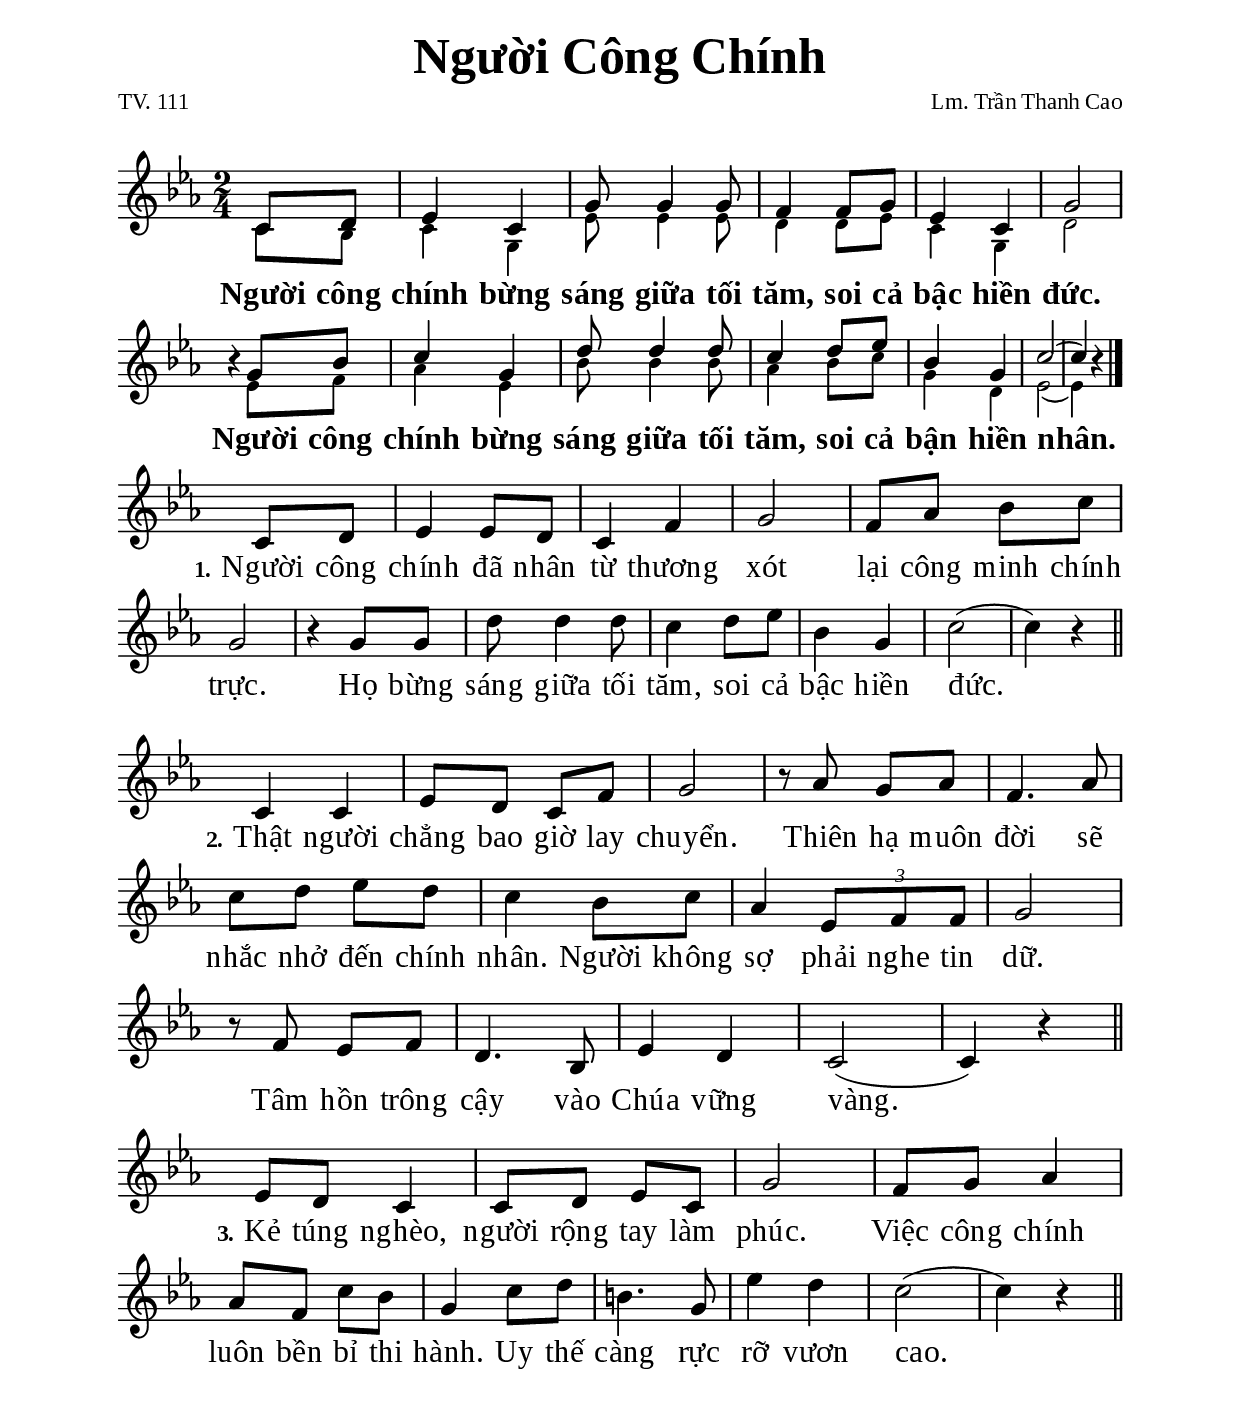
% Cài đặt chung
\version "2.20.0"
\include "english.ly"

\header {
  title = \markup { \fontsize #3 "Người Công Chính" }
  poet = "TV. 111"
  composer = "Lm. Trần Thanh Cao"
  arranger = " "
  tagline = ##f
}

\paper {
  #(set-paper-size "a4")
  top-margin = 10\mm
  bottom-margin = 10\mm
  left-margin = 20\mm
  right-margin = 20\mm
  indent = #0
  #(define fonts
    (make-pango-font-tree
      "Liberation Serif"
      "Liberation Serif"
      "Liberation Serif"
      (/ 20 20)))
  page-count = #1
}

% Nhạc điệp khúc
nhacDiepKhucSop = \relative c' {
  \partial 4 c8 d |
  ef4 c |
  g'8 g4 g8 |
  f4 f8 g |
  ef4 c |
  g'2 |
  r4 g8 bf |
  c4 g |
  d'8 d4 d8 |
  c4 d8 ef |
  bf4 g |
  c2 ( |
  c4) r \bar "|."
}

nhacDiepKhucBas = \relative c' {
  \partial 4 c8 bf |
  c4 g |
  ef'8 ef4 ef8 |
  d4 d8 ef |
  c4 g |
  d'2 |
  r4 ef8 f |
  af4 ef |
  bf'8 bf4 bf8 |
  af4 bf8 c |
  g4 d |
  ef2 ( |
  ef4) r
}

% Nhạc phiên khúc
nhacPhienKhucMot = \relative c' {
  \partial 4 c8 d |
  ef4 ef8 d |
  c4 f |
  g2 |
  f8 af bf c |
  g2 |
  r4 g8 g |
  d' d4 d8 |
  c4 d8 ef |
  bf4 g |
  c2 ( |
  c4) r \bar "||"
}

nhacPhienKhucHai = \relative c' {
  c4 c |
  ef8 d c f |
  g2 |
  r8 af g af |
  f4. af8 |
  c d ef d |
  c4 bf8 c |
  af4 \tuplet 3/2 { ef8 f f } |
  g2 |
  r8 f ef f |
  d4. bf8 |
  ef4 d |
  c2 ( |
  c4) r \bar "||"
}

nhacPhienKhucBa = \relative c' {
  ef8 d c4 |
  c8 d ef c |
  g'2 |
  f8 g af4 |
  af8 f c' bf |
  g4 c8 d |
  b!4. g8 |
  ef'4 d |
  c2 ( |
  c4) r \bar "||"
}

% Lời điệp khúc
loiDiepKhuc = \lyricmode {
  Người công chính bừng sáng giữa tối tăm,
  soi cả bậc hiền đức.
  Người công chính bừng sáng giữa tối tăm,
  soi cả bận hiền nhân.
}

% Lời phiên khúc
loiPhienKhucMot = \lyricmode {
  \set stanza = #"1."
  Người công chính đã nhân từ thương xót
  lại công minh chính trực.
  Họ bừng sáng giữa tối tăm, soi cả bậc hiền đức.
}

loiPhienKhucHai = \lyricmode {
  \set stanza = #"2."
  Thật người chẳng bao giờ lay chuyển.
  Thiên hạ muôn đời sẽ nhắc nhở đến chính nhân.
  Người không sợ phải nghe tin dữ.
  Tâm hồn trông cậy vào Chúa vững vàng.
}

loiPhienKhucBa = \lyricmode {
  \set stanza = #"3."
  Kẻ túng nghèo, người rộng tay làm phúc.
  Việc công chính luôn bền bỉ thi hành.
  Uy thế càng rực rỡ vươn cao.
}


% Dàn trang
\score {
  \new ChoirStaff <<
    \new Staff = diepKhuc \with {
        \consists "Merge_rests_engraver"
        \magnifyStaff #(magstep +1)
      }
      <<
      \new Voice = beSop {
        \voiceOne \key ef \major \time 2/4 \nhacDiepKhucSop
      }
      \new Voice = beBas {
        \override NoteHead.font-size = #-2
        \voiceTwo \key ef \major \time 2/4 \nhacDiepKhucBas
      }
    >>
    \new Lyrics \lyricsto beSop \loiDiepKhuc
  >>
  \layout {
    \override Lyrics.LyricText.font-series = #'bold
    \override Lyrics.LyricText.font-size = #+3
    \override Lyrics.LyricSpace.minimum-distance = #1.0
    \override Score.BarNumber.break-visibility = ##(#f #f #f)
  }
}

\score {
  \new ChoirStaff <<
    \new Staff = phienKhuc \with {
        \magnifyStaff #(magstep +1)
      }
      <<
      \new Voice = beSop {
        \key ef \major \time 2/4 \nhacPhienKhucMot
      }
    >>
    \new Lyrics \lyricsto beSop \loiPhienKhucMot
  >>
  \layout {
    \override Staff.TimeSignature.transparent = ##t
    \override Lyrics.LyricText.font-size = #+3
    \override Lyrics.LyricSpace.minimum-distance = #1.0
    \override Score.BarNumber.break-visibility = ##(#f #f #f)
  }
}

\score {
  \new ChoirStaff <<
    \new Staff = phienKhuc \with {
        \magnifyStaff #(magstep +1)
      }
      <<
      \new Voice = beSop {
        \key ef \major \time 2/4 \nhacPhienKhucHai
      }
    >>
    \new Lyrics \lyricsto beSop \loiPhienKhucHai
  >>
  \layout {
    \override Staff.TimeSignature.transparent = ##t
    \override Lyrics.LyricText.font-size = #+3
    \override Lyrics.LyricSpace.minimum-distance = #1.0
    \override Score.BarNumber.break-visibility = ##(#f #f #f)
  }
}

\score {
  \new ChoirStaff <<
    \new Staff = phienKhuc \with {
        \magnifyStaff #(magstep +1)
      }
      <<
      \new Voice = beSop {
        \key ef \major \time 2/4 \nhacPhienKhucBa
      }
    >>
    \new Lyrics \lyricsto beSop \loiPhienKhucBa
  >>
  \layout {
    \override Staff.TimeSignature.transparent = ##t
    \override Lyrics.LyricText.font-size = #+3
    \override Lyrics.LyricSpace.minimum-distance = #1.0
    \override Score.BarNumber.break-visibility = ##(#f #f #f)
  }
}
